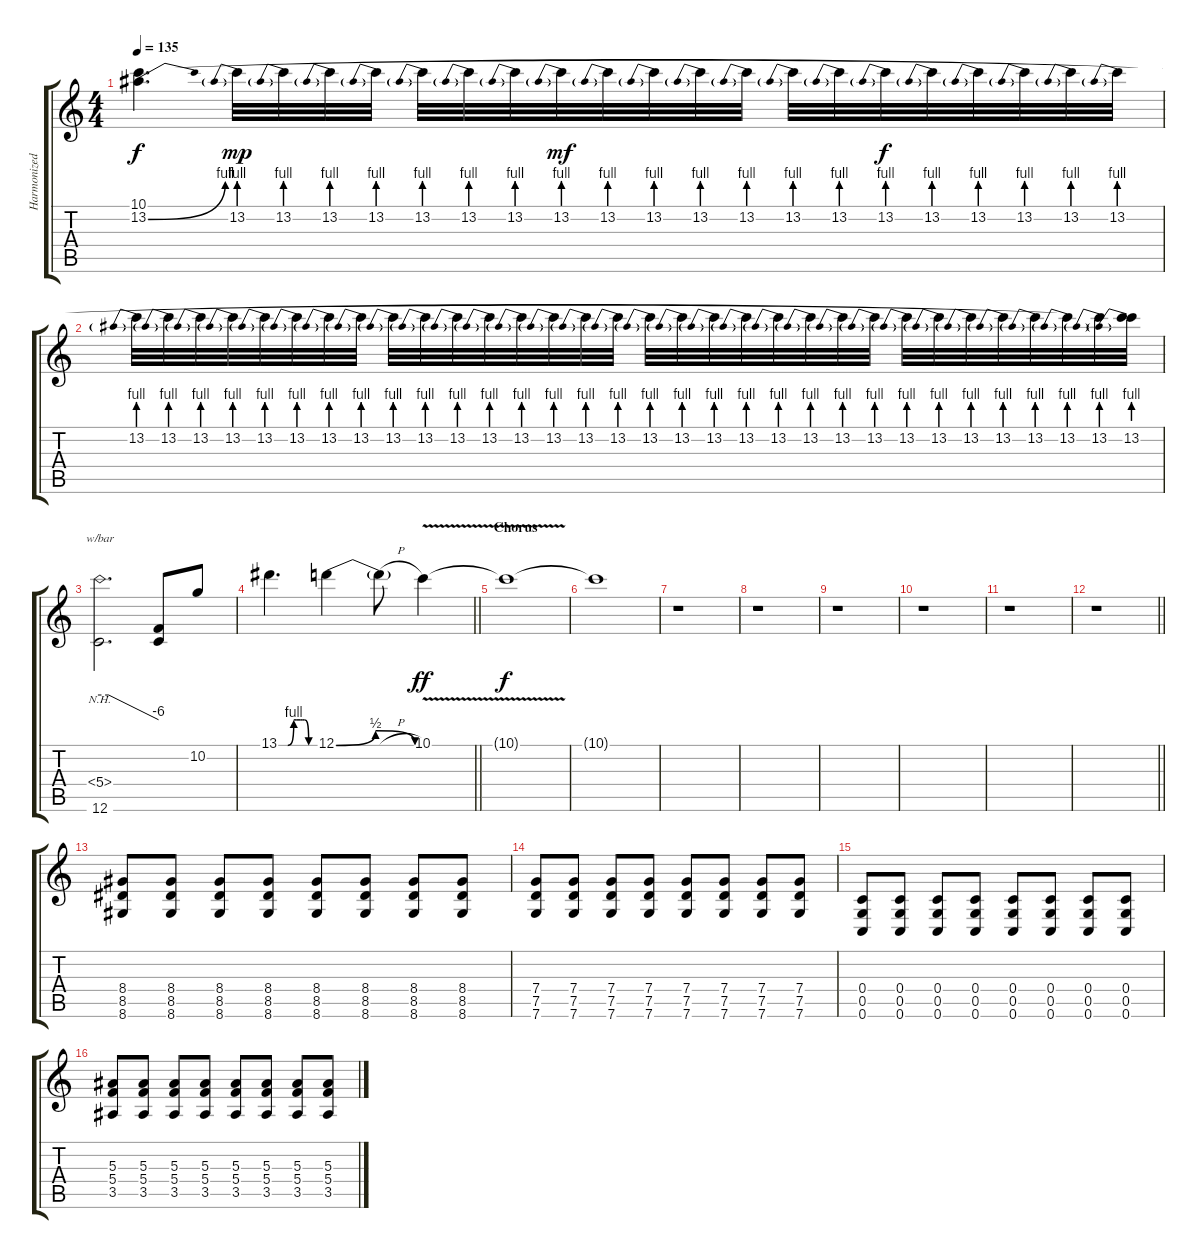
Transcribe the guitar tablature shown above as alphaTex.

\track ("Harmonized Solo Guitar" "Harmonized") {instrument distortionguitar}
\staff {score tabs}
\tuning (D4 A3 F3 C3 G2 C2) {hide}
\ts (4 4)
\tempo 135
\clef g2
\ks c
(10.1 13.2{be (bend 0 0 60 4)}).4{d dy f} 13.2{be (prebend 0 4 60 4)}.32{dy mp} 13.2{be (prebend 0 4 60 4)}.32 13.2{be (prebend 0 4 60 4)}.32 13.2{be (prebend 0 4 60 4)}.32 13.2{be (prebend 0 4 60 4)}.32 13.2{be (prebend 0 4 60 4)}.32 13.2{be (prebend 0 4 60 4)}.32 13.2{be (prebend 0 4 60 4)}.32{dy mf} 13.2{be (prebend 0 4 60 4)}.32 13.2{be (prebend 0 4 60 4)}.32 13.2{be (prebend 0 4 60 4)}.32 13.2{be (prebend 0 4 60 4)}.32 13.2{be (prebend 0 4 60 4)}.32 13.2{be (prebend 0 4 60 4)}.32 13.2{be (prebend 0 4 60 4)}.32{dy f} 13.2{be (prebend 0 4 60 4)}.32 13.2{be (prebend 0 4 60 4)}.32 13.2{be (prebend 0 4 60 4)}.32 13.2{be (prebend 0 4 60 4)}.32 13.2{be (prebend 0 4 60 4)}.32 |
13.2{be (prebend 0 4 60 4)}.32 13.2{be (prebend 0 4 60 4)}.32 13.2{be (prebend 0 4 60 4)}.32 13.2{be (prebend 0 4 60 4)}.32 13.2{be (prebend 0 4 60 4)}.32 13.2{be (prebend 0 4 60 4)}.32 13.2{be (prebend 0 4 60 4)}.32 13.2{be (prebend 0 4 60 4)}.32 13.2{be (prebend 0 4 60 4)}.32 13.2{be (prebend 0 4 60 4)}.32 13.2{be (prebend 0 4 60 4)}.32 13.2{be (prebend 0 4 60 4)}.32 13.2{be (prebend 0 4 60 4)}.32 13.2{be (prebend 0 4 60 4)}.32 13.2{be (prebend 0 4 60 4)}.32 13.2{be (prebend 0 4 60 4)}.32 13.2{be (prebend 0 4 60 4)}.32 13.2{be (prebend 0 4 60 4)}.32 13.2{be (prebend 0 4 60 4)}.32 13.2{be (prebend 0 4 60 4)}.32 13.2{be (prebend 0 4 60 4)}.32 13.2{be (prebend 0 4 60 4)}.32 13.2{be (prebend 0 4 60 4)}.32 13.2{be (prebend 0 4 60 4)}.32 13.2{be (prebend 0 4 60 4)}.32 13.2{be (prebend 0 4 60 4)}.32 13.2{be (prebend 0 4 60 4)}.32 13.2{be (prebend 0 4 60 4)}.32 13.2{be (prebend 0 4 60 4)}.32 13.2{be (prebend 0 4 60 4)}.32 13.2{be (prebend 0 4 60 4)}.32 (10.1{t} 13.2{be (prebend 0 4 60 4)}).32 |
(5.4{nh} 12.6).2{d tbe (custom default 0 0 9 0 60 -24)} (5.4{t} 12.6{t}).8 10.2.8 |
\barLineRight lightlight
13.1{be (custom 0 0 15 0 25 4 30 4 36 4 40 4 43 4 50 0 60 0)}.4{d} 12.1{be (bendrelease 0 0 19 2 56 2 60 0)}.4 12.1{h t}.8 10.1{v}.4{dy ff volume 16} |
\section ("" "Chorus")
10.1{t}.1{dy f volume 0} |
10.1{t}.1 |
r.1{volume 16} |
r.1 |
r.1 |
r.1 |
r.1 |
\barLineRight lightlight
r.1 |
(8.4 8.5 8.6).8 (8.4 8.5 8.6).8 (8.4 8.5 8.6).8 (8.4 8.5 8.6).8 (8.4 8.5 8.6).8 (8.4 8.5 8.6).8 (8.4 8.5 8.6).8 (8.4 8.5 8.6).8 |
(7.4 7.5 7.6).8 (7.4 7.5 7.6).8 (7.4 7.5 7.6).8 (7.4 7.5 7.6).8 (7.4 7.5 7.6).8 (7.4 7.5 7.6).8 (7.4 7.5 7.6).8 (7.4 7.5 7.6).8 |
(0.4 0.5 0.6).8 (0.4 0.5 0.6).8 (0.4 0.5 0.6).8 (0.4 0.5 0.6).8 (0.4 0.5 0.6).8 (0.4 0.5 0.6).8 (0.4 0.5 0.6).8 (0.4 0.5 0.6).8 |
(5.3 5.4 3.5).8 (5.3 5.4 3.5).8 (5.3 5.4 3.5).8 (5.3 5.4 3.5).8 (5.3 5.4 3.5).8 (5.3 5.4 3.5).8 (5.3 5.4 3.5).8 (5.3 5.4 3.5).8
